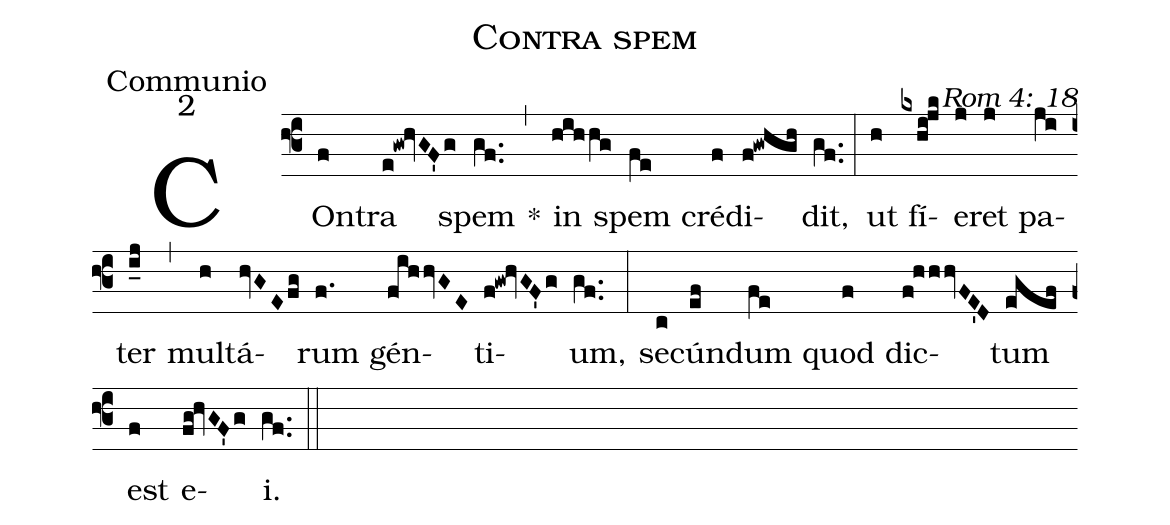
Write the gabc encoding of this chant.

name: Contra spem;
office-part: Communio;
mode: 2;
commentary: Rom 4: 18;
%%
(f3) COn(f)tra(e!gw!hvGF'g) spem(gf..) *(,) in(hihhg) spem(fe) cré(f)di(f!gwhgh)dit,(gf..) (:)
ut(h) fí(kxhi!jk)e(j)ret(j) pa(ji)ter(i_j) (,) mul(h)tá(hvGE/fg)rum(f.) gén(fihhvGE)ti(f!gw!hvGF'g)um,(gf..) (:)
se(c)cún(ef)dum(fe) quod(f) dic(f!hhhvFE'D)tum(egef) est(f) e(fg!hvGF'g)i.(gf..) (::)
